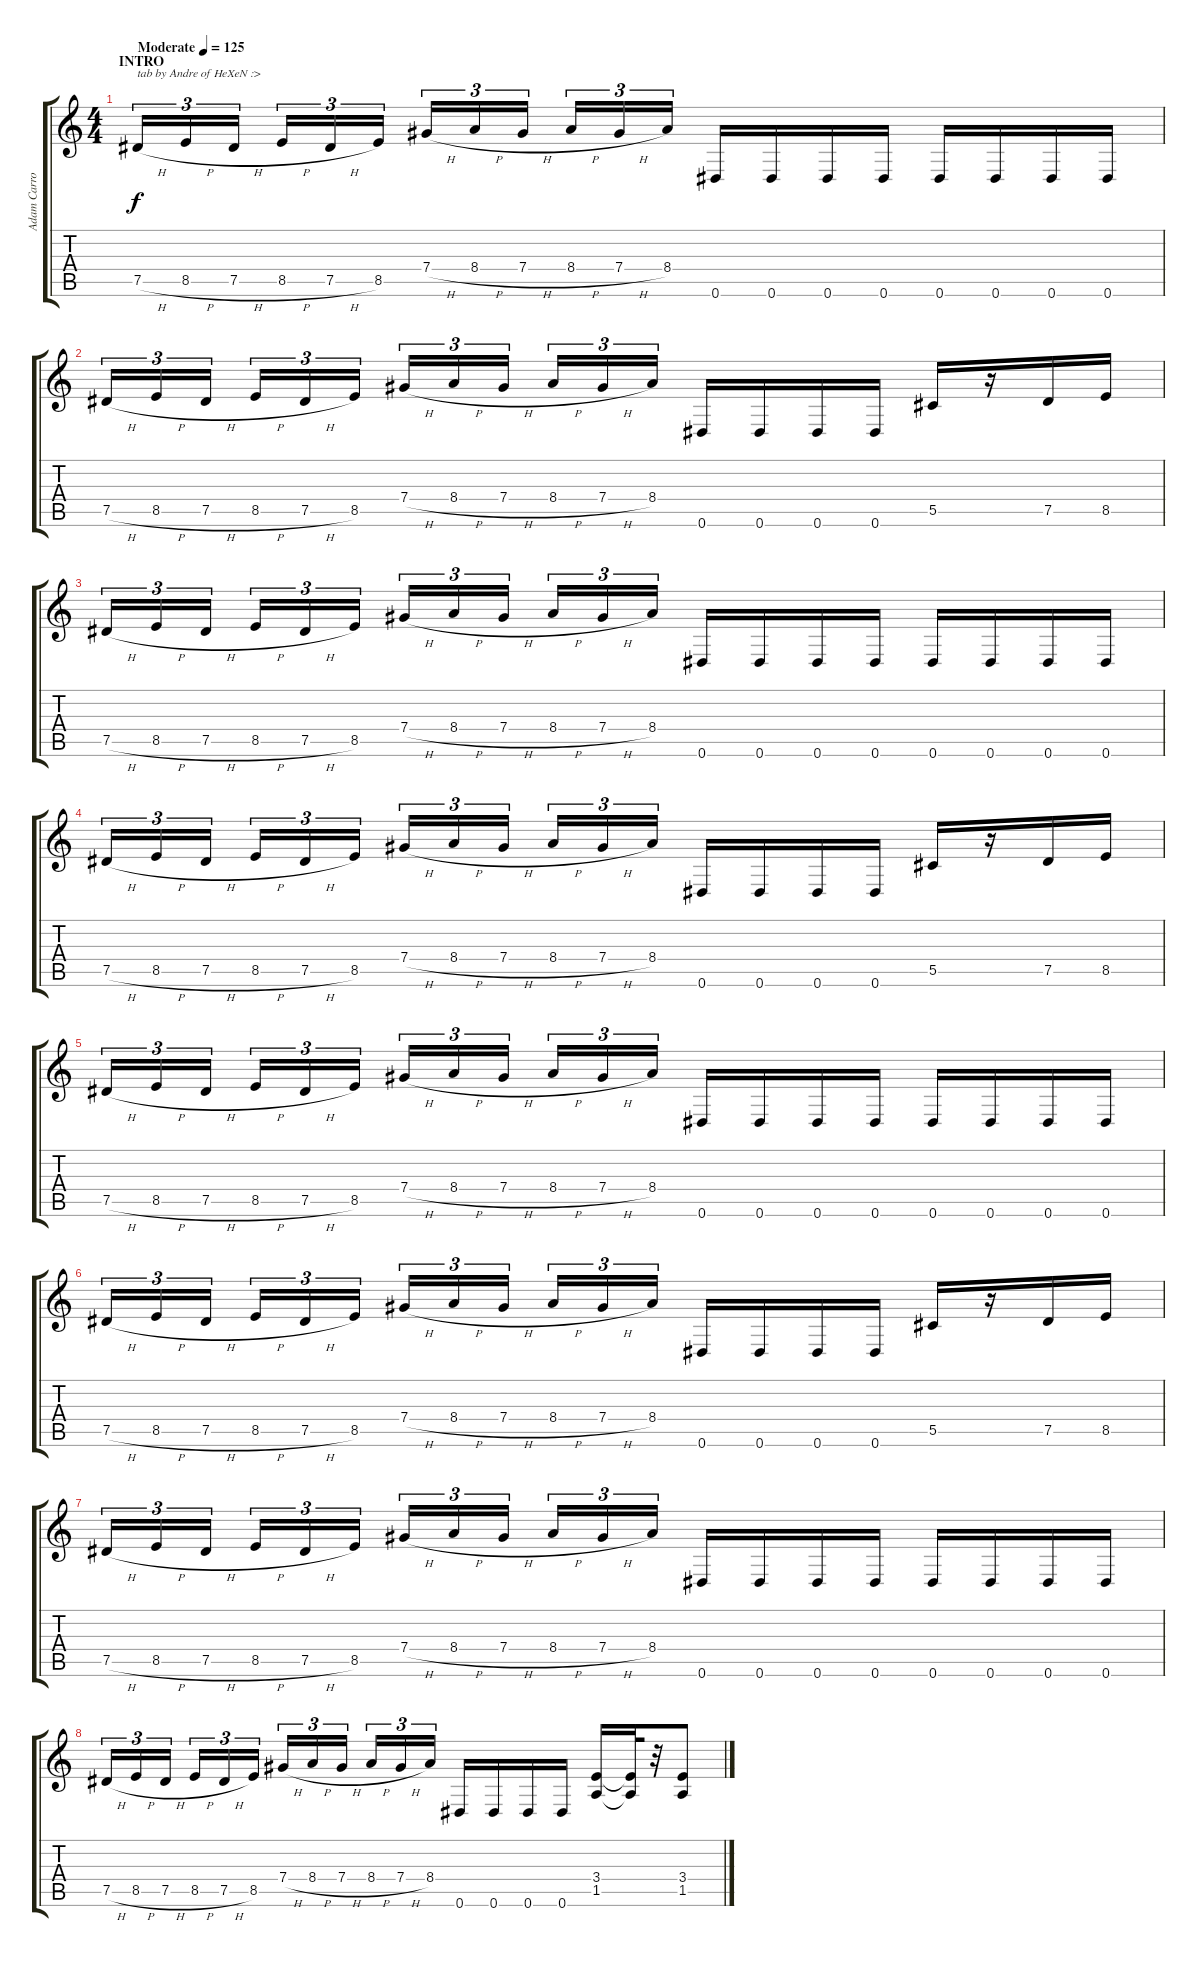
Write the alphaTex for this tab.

\track ("Adam Carroll" "Adam Carro") {instrument distortionguitar}
\staff {score tabs}
\tuning (Eb4 Bb3 Gb3 Db3 Ab2 Eb2) {hide}
\ts (4 4)
\section ("" "INTRO")
\tempo (125 "Moderate")
\clef g2
\ks c
7.5{h}.16{tu (3 2) txt "tab by Andre of HeXeN :>" dy f instrument distortionguitar} 8.5{h}.16{tu (3 2)} 7.5{h}.16{tu (3 2) beam splitsecondary} 8.5{h}.16{tu (3 2)} 7.5{h}.16{tu (3 2)} 8.5.16{tu (3 2)} 7.4{h}.16{tu (3 2)} 8.4{h}.16{tu (3 2)} 7.4{h}.16{tu (3 2) beam splitsecondary} 8.4{h}.16{tu (3 2)} 7.4{h}.16{tu (3 2)} 8.4.16{tu (3 2)} 0.6.16 0.6.16 0.6.16 0.6.16 0.6.16 0.6.16 0.6.16 0.6.16 |
7.5{h}.16{tu (3 2)} 8.5{h}.16{tu (3 2)} 7.5{h}.16{tu (3 2) beam splitsecondary} 8.5{h}.16{tu (3 2)} 7.5{h}.16{tu (3 2)} 8.5.16{tu (3 2)} 7.4{h}.16{tu (3 2)} 8.4{h}.16{tu (3 2)} 7.4{h}.16{tu (3 2) beam splitsecondary} 8.4{h}.16{tu (3 2)} 7.4{h}.16{tu (3 2)} 8.4.16{tu (3 2)} 0.6.16 0.6.16 0.6.16 0.6.16 5.5.16 r.16 7.5.16 8.5.16 |
7.5{h}.16{tu (3 2)} 8.5{h}.16{tu (3 2)} 7.5{h}.16{tu (3 2) beam splitsecondary} 8.5{h}.16{tu (3 2)} 7.5{h}.16{tu (3 2)} 8.5.16{tu (3 2)} 7.4{h}.16{tu (3 2)} 8.4{h}.16{tu (3 2)} 7.4{h}.16{tu (3 2) beam splitsecondary} 8.4{h}.16{tu (3 2)} 7.4{h}.16{tu (3 2)} 8.4.16{tu (3 2)} 0.6.16 0.6.16 0.6.16 0.6.16 0.6.16 0.6.16 0.6.16 0.6.16 |
7.5{h}.16{tu (3 2)} 8.5{h}.16{tu (3 2)} 7.5{h}.16{tu (3 2) beam splitsecondary} 8.5{h}.16{tu (3 2)} 7.5{h}.16{tu (3 2)} 8.5.16{tu (3 2)} 7.4{h}.16{tu (3 2)} 8.4{h}.16{tu (3 2)} 7.4{h}.16{tu (3 2) beam splitsecondary} 8.4{h}.16{tu (3 2)} 7.4{h}.16{tu (3 2)} 8.4.16{tu (3 2)} 0.6.16 0.6.16 0.6.16 0.6.16 5.5.16 r.16 7.5.16 8.5.16 |
7.5{h}.16{tu (3 2)} 8.5{h}.16{tu (3 2)} 7.5{h}.16{tu (3 2) beam splitsecondary} 8.5{h}.16{tu (3 2)} 7.5{h}.16{tu (3 2)} 8.5.16{tu (3 2)} 7.4{h}.16{tu (3 2)} 8.4{h}.16{tu (3 2)} 7.4{h}.16{tu (3 2) beam splitsecondary} 8.4{h}.16{tu (3 2)} 7.4{h}.16{tu (3 2)} 8.4.16{tu (3 2)} 0.6.16 0.6.16 0.6.16 0.6.16 0.6.16 0.6.16 0.6.16 0.6.16 |
7.5{h}.16{tu (3 2)} 8.5{h}.16{tu (3 2)} 7.5{h}.16{tu (3 2) beam splitsecondary} 8.5{h}.16{tu (3 2)} 7.5{h}.16{tu (3 2)} 8.5.16{tu (3 2)} 7.4{h}.16{tu (3 2)} 8.4{h}.16{tu (3 2)} 7.4{h}.16{tu (3 2) beam splitsecondary} 8.4{h}.16{tu (3 2)} 7.4{h}.16{tu (3 2)} 8.4.16{tu (3 2)} 0.6.16 0.6.16 0.6.16 0.6.16 5.5.16 r.16 7.5.16 8.5.16 |
7.5{h}.16{tu (3 2)} 8.5{h}.16{tu (3 2)} 7.5{h}.16{tu (3 2) beam splitsecondary} 8.5{h}.16{tu (3 2)} 7.5{h}.16{tu (3 2)} 8.5.16{tu (3 2)} 7.4{h}.16{tu (3 2)} 8.4{h}.16{tu (3 2)} 7.4{h}.16{tu (3 2) beam splitsecondary} 8.4{h}.16{tu (3 2)} 7.4{h}.16{tu (3 2)} 8.4.16{tu (3 2)} 0.6.16 0.6.16 0.6.16 0.6.16 0.6.16 0.6.16 0.6.16 0.6.16 |
7.5{h}.16{tu (3 2)} 8.5{h}.16{tu (3 2)} 7.5{h}.16{tu (3 2) beam splitsecondary} 8.5{h}.16{tu (3 2)} 7.5{h}.16{tu (3 2)} 8.5.16{tu (3 2)} 7.4{h}.16{tu (3 2)} 8.4{h}.16{tu (3 2)} 7.4{h}.16{tu (3 2) beam splitsecondary} 8.4{h}.16{tu (3 2)} 7.4{h}.16{tu (3 2)} 8.4.16{tu (3 2)} 0.6.16 0.6.16 0.6.16 0.6.16 (3.4 1.5).16 (3.4{t} 1.5{t}).32 r.32 (3.4 1.5).8
